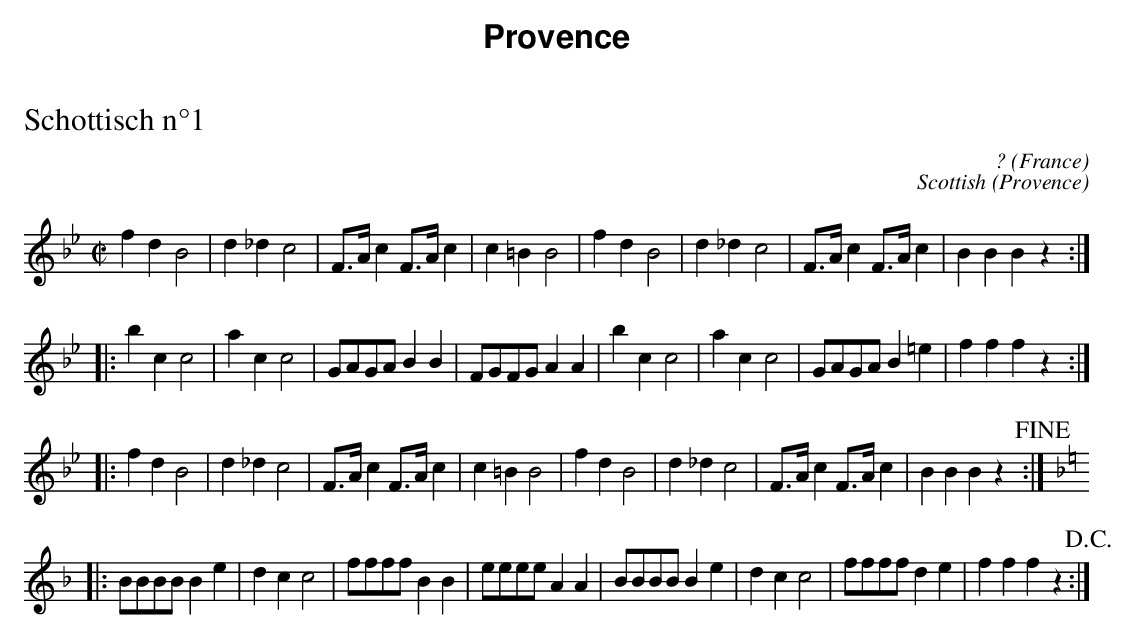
X:1
T:Schottisch n°1
O:France
C:?
M:C|
L:1/4
K:Bb
fd B2 | d_d c2 | F/>A/c F/>A/c | c=B B2 |  fd B2 | d_d c2 | F/>A/c F/>A/c | BB Bz ::
bc c2 | ac c2 | G/A/G/A/ BB | F/G/F/G/ AA | bc c2 | ac c2 | G/A/G/A/ B=e | ff fz ::
fd B2 | d_d c2 | F/>A/c F/>A/c | c=B B2 |  fd B2 | d_d c2 | F/>A/c F/>A/c | BB Bz !fine!::
K:F
B/B/B/B/ Be | dc c2 | f/f/f/f/ BB | e/e/e/e/ AA | B/B/B/B/ Be | dc c2 | f/f/f/f/ de | ff fz !D.C.!:|
